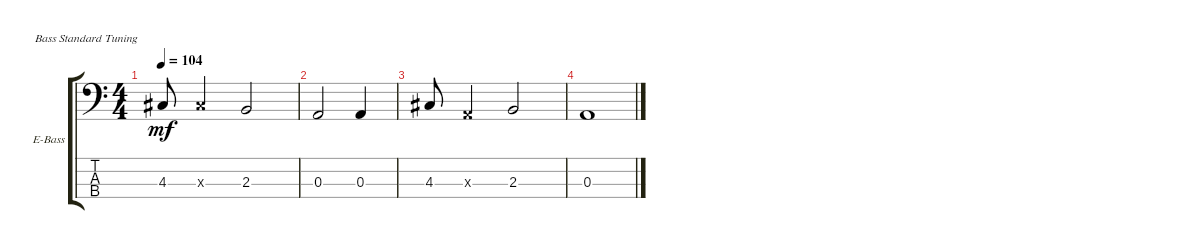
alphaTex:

\bracketExtendMode groupsimilarinstruments
\firstSystemTrackNameOrientation horizontal
\otherSystemsTrackNameOrientation horizontal
\track ("Electric Bass" "E-Bass") {instrument electricbassfinger}
\staff {score tabs}
\tuning (G2 D2 A1 E1)
\ts (4 4)
\tempo 104
\clef f4
\ks c
4.3.8{dy mf} 4.3{x}.4 2.3.2 |
0.3.2 0.3.4 |
4.3.8 0.3{x}.4 2.3.2 |
0.3.1
